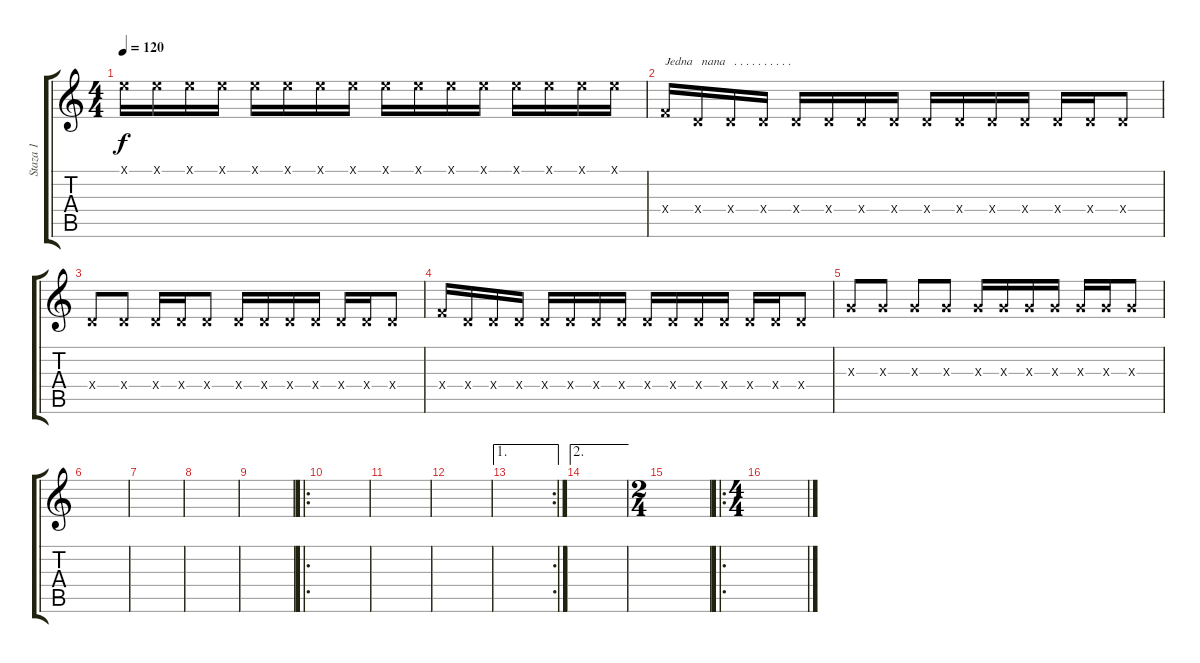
\track ("Staza 1" "Staza 1") {instrument acousticguitarsteel}
\staff {score tabs}
\tuning (E4 B3 G3 D3 A2 E2) {hide}
\ts (4 4)
\tempo 120
\clef g2
\ks c
0.1{x}.16{dy f instrument acousticguitarsteel} 0.1{x}.16 0.1{x}.16 0.1{x}.16 0.1{x}.16 0.1{x}.16 0.1{x}.16 0.1{x}.16 0.1{x}.16 0.1{x}.16 0.1{x}.16 0.1{x}.16 0.1{x}.16 0.1{x}.16 0.1{x}.16 0.1{x}.16 |
3.4{x}.16{txt "Jedna   nana   . . . . . . . . . . "} 0.4{x}.16 0.4{x}.16 0.4{x}.16 0.4{x}.16 0.4{x}.16 0.4{x}.16 0.4{x}.16 0.4{x}.16 0.4{x}.16 0.4{x}.16 0.4{x}.16 0.4{x}.16 0.4{x}.16 0.4{x}.8 |
0.4{x}.8 0.4{x}.8 0.4{x}.16 0.4{x}.16 0.4{x}.8 0.4{x}.16 0.4{x}.16 0.4{x}.16 0.4{x}.16 0.4{x}.16 0.4{x}.16 0.4{x}.8 |
3.4{x}.16 0.4{x}.16 0.4{x}.16 0.4{x}.16 0.4{x}.16 0.4{x}.16 0.4{x}.16 0.4{x}.16 0.4{x}.16 0.4{x}.16 0.4{x}.16 0.4{x}.16 0.4{x}.16 0.4{x}.16 0.4{x}.8 |
0.3{x}.8 0.3{x}.8 0.3{x}.8 0.3{x}.8 0.3{x}.16 0.3{x}.16 0.3{x}.16 0.3{x}.16 0.3{x}.16 0.3{x}.16 0.3{x}.8 |
|
|
|
|
\ro
|
|
|
\ae 1
\rc 2
|
\ae 2
|
\ts (2 4)
|
\ro
\ts (4 4)
